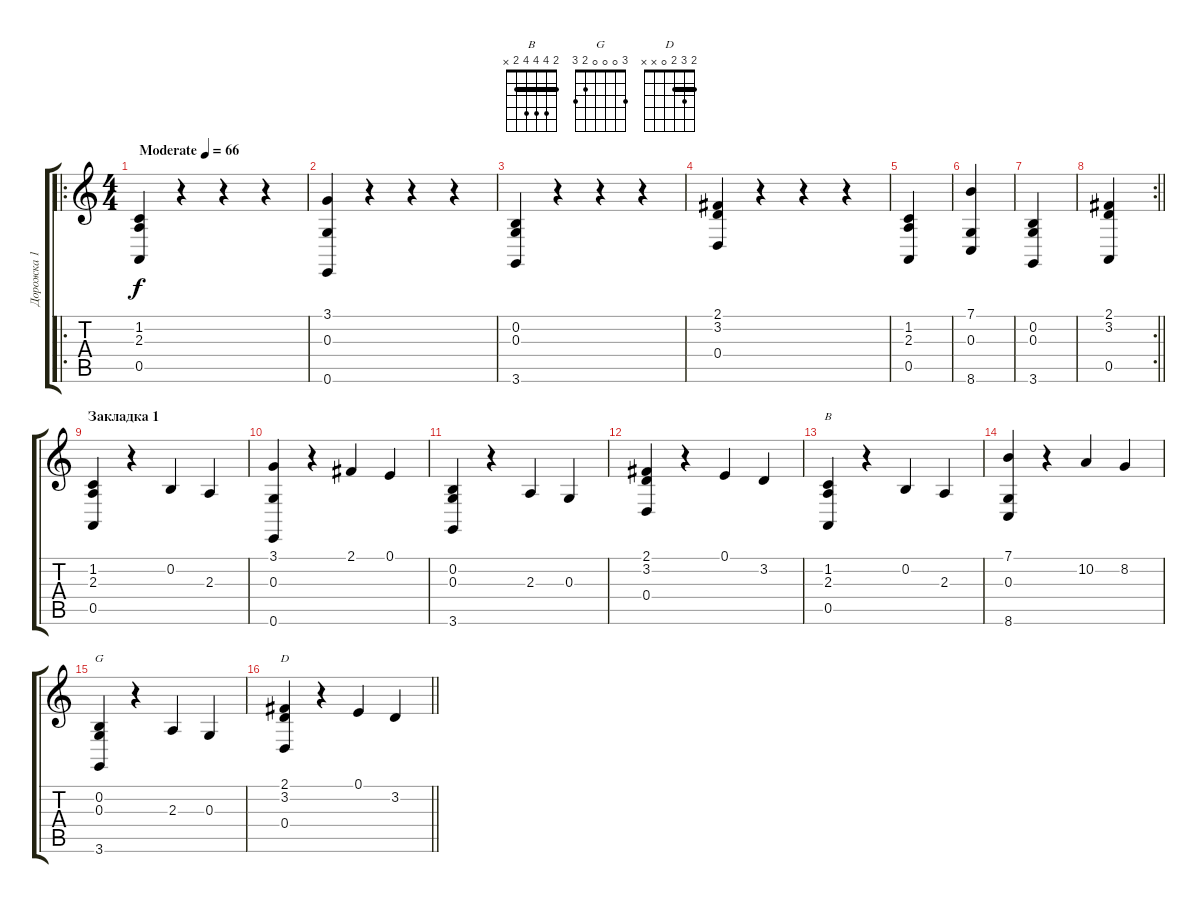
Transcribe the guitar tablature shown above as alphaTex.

\track ("Дорожка 1" "Дорожка 1") {instrument acousticgrandpiano}
\staff {score tabs}
\tuning (E4 B3 G3 D3 A2 E2) {hide}
\chord ("B" 2 4 4 4 2 x) {barre 2}
\chord ("G" 3 0 0 0 2 3)
\chord ("D" 2 3 2 0 x x) {barre 2}
\ro
\ts (4 4)
\tempo (66 "Moderate")
\clef g2
\ks c
(1.2 2.3 0.5).4{dy f instrument acousticgrandpiano} r.4 r.4 r.4 |
(3.1 0.3 0.6).4 r.4 r.4 r.4 |
(0.2 0.3 3.6).4 r.4 r.4 r.4 |
(2.1 3.2 0.4).4 r.4 r.4 r.4 |
(1.2 2.3 0.5).4 |
(7.1 0.3 8.6).4 |
(0.2 0.3 3.6).4 |
\rc 2
\barLineRight lightlight
(2.1 3.2 0.5).4 |
\section ("" "Закладка 1")
(1.2 2.3 0.5).4 r.4 0.2.4 2.3.4 |
(3.1 0.3 0.6).4 r.4 2.1.4 0.1.4 |
(0.2 0.3 3.6).4 r.4 2.3.4 0.3.4 |
(2.1 3.2 0.4).4 r.4 0.1.4 3.2.4 |
(1.2 2.3 0.5).4{ch "B"} r.4 0.2.4 2.3.4 |
(7.1 0.3 8.6).4 r.4 10.2.4 8.2.4 |
(0.2 0.3 3.6).4{ch "G"} r.4 2.3.4 0.3.4 |
\barLineRight lightlight
(2.1 3.2 0.4).4{ch "D"} r.4 0.1.4 3.2.4
